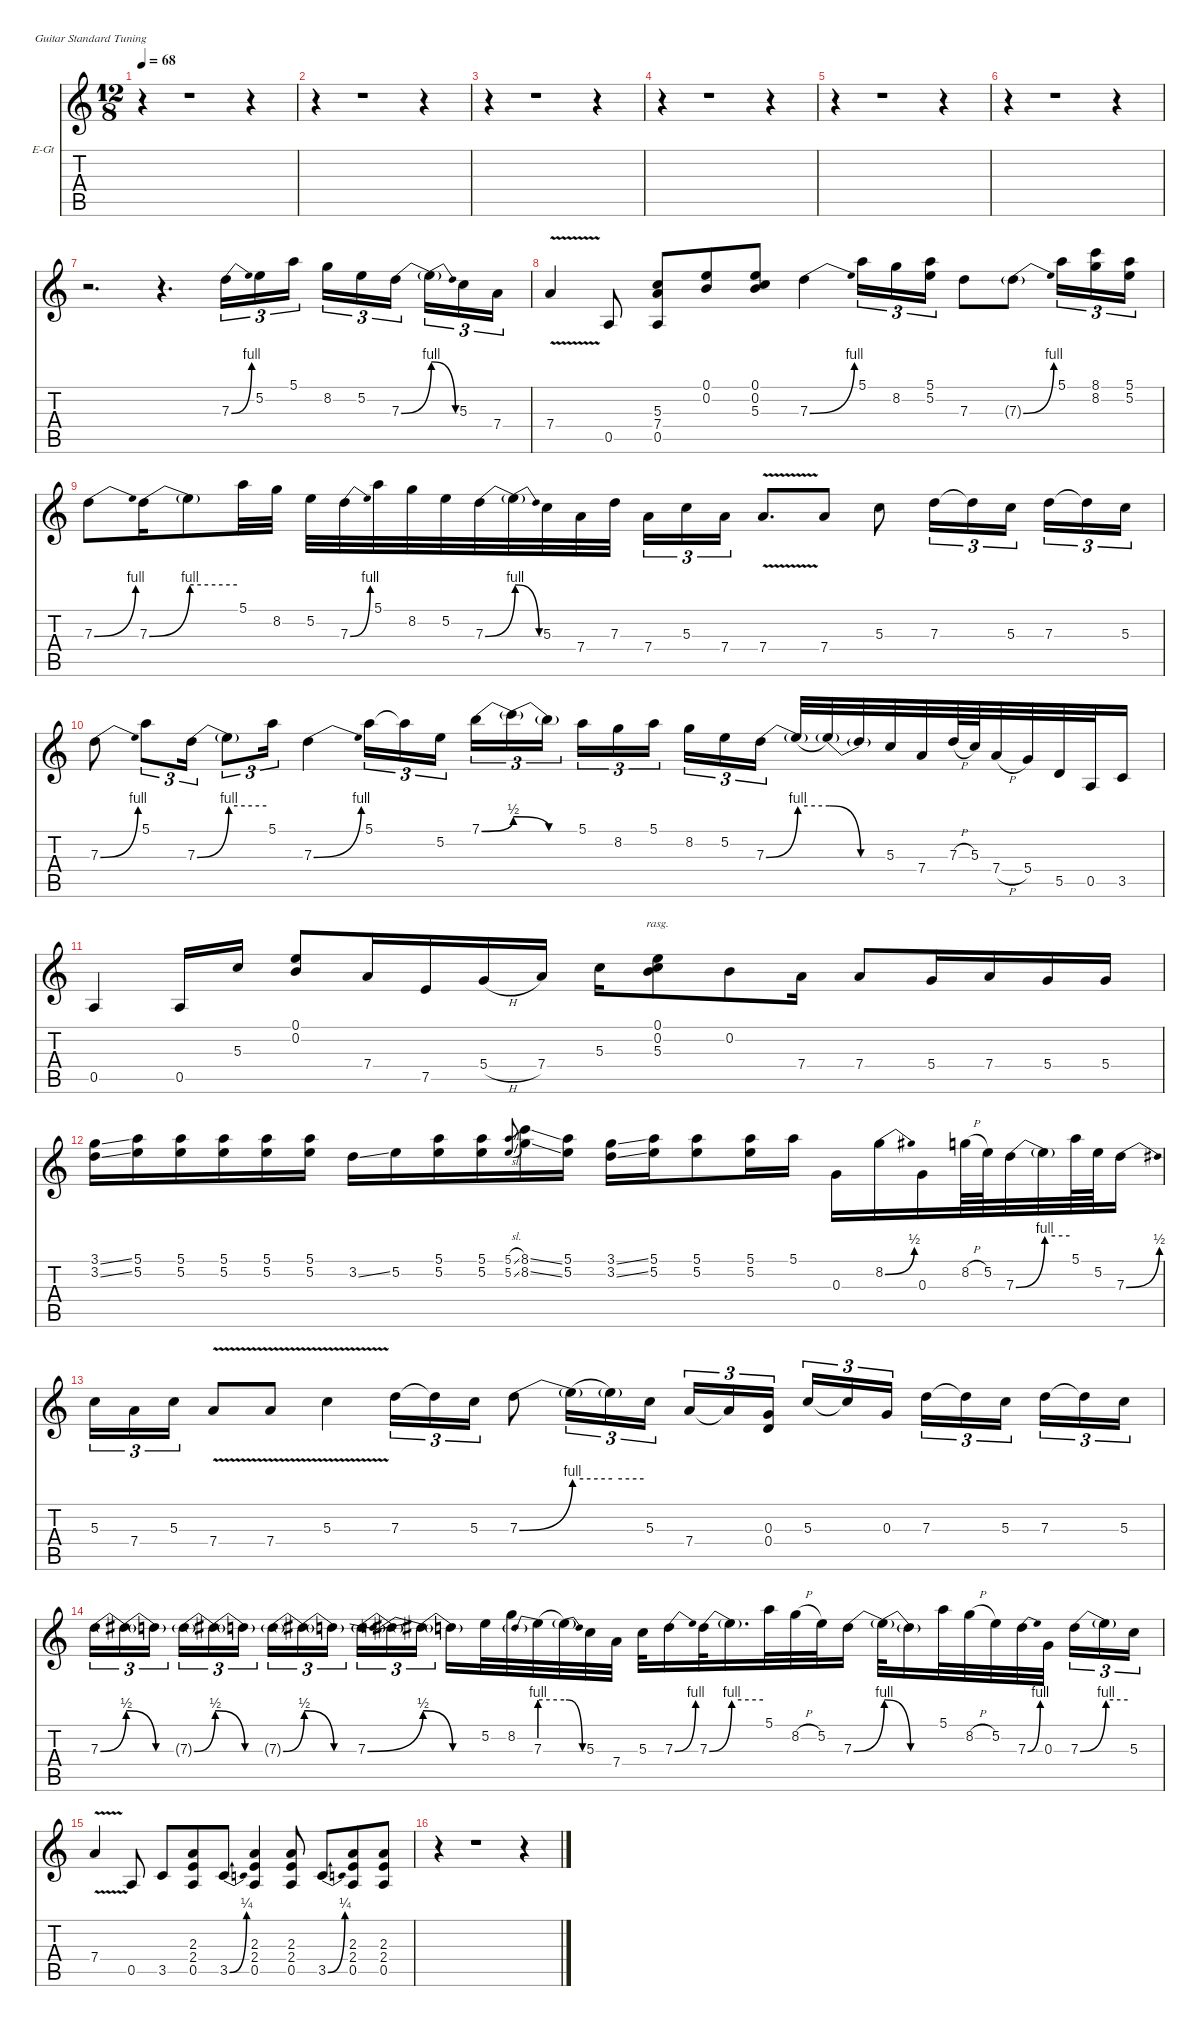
\hideDynamics
\bracketExtendMode nobrackets
\firstSystemTrackNameOrientation horizontal
\otherSystemsTrackNameOrientation horizontal
\track ("Solo" "E-Gt") {instrument distortionguitar}
\staff {score tabs}
\tuning (E4 B3 G3 D3 A2 E2)
\ts (12 8)
\tempo 68
\clef g2
\ks c
r.4{dy f} r.1 r.4 |
r.4 r.1 r.4 |
r.4 r.1 r.4 |
r.4 r.1 r.4 |
r.4 r.1 r.4 |
r.4 r.1 r.4 |
r.2{d} r.4{d} 7.3{be (bend 0 0 60 4)}.16{tu (3 2)} 5.2.16{tu (3 2)} 5.1.16{tu (3 2)} 8.2.16{tu (3 2)} 5.2.16{tu (3 2)} 7.3{be (bend 0 0 60 4)}.16{tu (3 2)} 7.3{be (release 0 4 60 0) t}.16{tu (3 2)} 5.3.16{tu (3 2)} 7.4.16{tu (3 2)} |
7.4{v}.4 0.5.8 (5.3 7.4 0.5).8 (0.1 0.2).8 (0.1 0.2 5.3).8 7.3{be (bend 0 0 60 4)}.4 5.1.16{tu (3 2)} 8.2.16{tu (3 2)} (5.1 5.2).16{tu (3 2)} 7.3.8 7.3{be (bend 0 0 60 4) g}.8 5.1.16{tu (3 2)} (8.1 8.2).16{tu (3 2)} (5.1 5.2).16{tu (3 2)} |
7.3{be (bend 0 0 60 4)}.8 7.3{be (bend 0 0 60 4)}.16 7.3{be (hold 0 4 60 4) t}.8 5.1.32 8.2.32 5.2.32 7.3{be (bend 0 0 60 4)}.32 5.1.32 8.2.32 5.2.32 7.3{be (bend 0 0 60 4)}.32 7.3{be (release 0 4 60 0) t}.32 5.3.32 7.4.32 7.3.32 7.4.16{tu (3 2)} 5.3.16{tu (3 2)} 7.4.16{tu (3 2)} 7.4{v}.8{d} 7.4.8 5.3.8 7.3.16{tu (3 2)} 7.3{t}.16{tu (3 2)} 5.3.16{tu (3 2)} 7.3.16{tu (3 2)} 7.3{t}.16{tu (3 2)} 5.3.16{tu (3 2)} |
7.3{be (bend 0 0 60 4)}.8 5.1.8{tu (3 2)} 7.3{be (bend 0 0 60 4)}.16{tu (3 2)} 7.3{be (hold 0 4 60 4) t}.8{tu (3 2)} 5.1.16{tu (3 2)} 7.3{be (bend 0 0 60 4)}.4 5.1.16{tu (3 2)} 5.1{t}.16{tu (3 2)} 5.2.16{tu (3 2)} 7.1{be (bend 0 0 60 2)}.16{tu (3 2)} 7.1{be (release 0 2 60 0) t}.16{tu (3 2)} 7.1{be (hold 0 0 60 0) t}.16{tu (3 2)} 5.1.16{tu (3 2)} 8.2.16{tu (3 2)} 5.1.16{tu (3 2)} 8.2.16{tu (3 2)} 5.2.16{tu (3 2)} 7.3{be (bend 0 0 60 4)}.16{tu (3 2)} 7.3{be (hold 0 4 60 4) t}.32 7.3{be (release 0 4 60 0) t}.32 7.3{be (hold 0 0 60 0) t}.32 5.3.32 7.4.32 7.3{h}.64 5.3.64 7.4{h}.32 5.4.32 5.5.32 0.5.32 3.5.16 |
0.5.4 0.5.16 5.3.16 (0.1 0.2).8 7.4.16 7.5.16 5.4{h}.16 7.4.16 5.3.16 (0.1 0.2 5.3).8{rasg amianapaest} 0.2.8 7.4.16 7.4.8 5.4.16 7.4.16 5.4.16 5.4.16 |
(3.1{ss} 3.2{ss}).16 (5.1 5.2).16 (5.1 5.2).16 (5.1 5.2).16 (5.1 5.2).16 (5.1 5.2).16 3.2{ss}.16 5.2.16 (5.1 5.2).16 (5.1 5.2).16 (5.1{sl} 5.2{sl}).8{gr dy mf} (8.1{ss} 8.2{ss}).16{dy f} (5.1 5.2).16 (3.1{ss} 3.2{ss}).16 (5.1 5.2).16 (5.1 5.2).8 (5.1 5.2).16 5.1.16 0.3.16 8.2{be (bend 0 0 60 2)}.16 0.3.16 8.2{h}.64 5.2.64 7.3{be (bend 0 0 60 4)}.32 7.3{be (hold 0 4 60 4) t}.32 5.1.64 5.2.64 7.3{be (bend 0 0 60 2)}.16 |
5.3.16{tu (3 2)} 7.4.16{tu (3 2)} 5.3.16{tu (3 2)} 7.4{v}.8 7.4{v}.8 5.3{v}.4 7.3.16{tu (3 2)} 7.3{t}.16{tu (3 2)} 5.3.16{tu (3 2)} 7.3{be (bend 0 0 60 4)}.8 7.3{be (hold 0 4 60 4) t}.16{tu (3 2)} 7.3{be (hold 0 4 60 4) t}.16{tu (3 2)} 5.3.16{tu (3 2)} 7.4.16{tu (3 2)} 7.4{t}.16{tu (3 2)} (0.3 0.4).16{tu (3 2)} 5.3.16{tu (3 2)} 5.3{t}.16{tu (3 2)} 0.3.16{tu (3 2)} 7.3.16{tu (3 2)} 7.3{t}.16{tu (3 2)} 5.3.16{tu (3 2)} 7.3.16{tu (3 2)} 7.3{t}.16{tu (3 2)} 5.3.16{tu (3 2)} |
7.3{be (bend 0 0 60 2)}.16{tu (3 2)} 7.3{be (release 0 2 60 0) t}.16{tu (3 2)} 7.3{be (hold 0 0 60 0) t}.16{tu (3 2)} 7.3{be (bend 0 0 60 2) g}.16{tu (3 2)} 7.3{be (release 0 2 60 0) t}.16{tu (3 2)} 7.3{be (hold 0 0 60 0) t}.16{tu (3 2)} 7.3{be (bend 0 0 60 2) g}.16{tu (3 2)} 7.3{be (release 0 2 60 0) t}.16{tu (3 2)} 7.3{be (hold 0 0 60 0) t}.16{tu (3 2)} 7.3{be (bend 0 0 60 2)}.16{tu (3 2)} 7.3{t}.16{tu (3 2)} 7.3{be (prebendrelease 0 2 60 0) t}.16{tu (3 2)} 7.3{be (hold 0 0 60 0) t}.16 5.2.32 8.2.32 7.3{be (prebend 0 4 60 4)}.32 7.3{be (release 0 4 60 0) t}.32 5.3.32 7.4.32 5.3.32 7.3{be (bend 0 0 60 4)}.16 7.3{be (bend 0 0 60 4)}.32 7.3{be (hold 0 4 60 4) t}.16{d} 5.1.32 8.2{h}.32 5.2.32 7.3{be (bend 0 0 60 4)}.16 7.3{be (release 0 4 60 0) t}.32 7.3{be (hold 0 0 60 0) t}.16 5.1.32 8.2{h}.32 5.2.32 7.3{be (bend 0 0 60 4)}.32 0.3.32 7.3{be (bend 0 0 60 4)}.16{tu (3 2)} 7.3{be (hold 0 4 60 4) t}.16{tu (3 2)} 5.3.16{tu (3 2)} |
7.4{v}.4 0.5.8 3.5.8 (2.3 2.4 0.5).8 3.5{be (bend 0 0 60 1)}.8 (2.3 2.4 0.5).4 (2.3 2.4 0.5).8 3.5{be (bend 0 0 60 1)}.8 (2.3 2.4 0.5).8 (2.3 2.4 0.5).8 |
r.4 r.1 r.4
